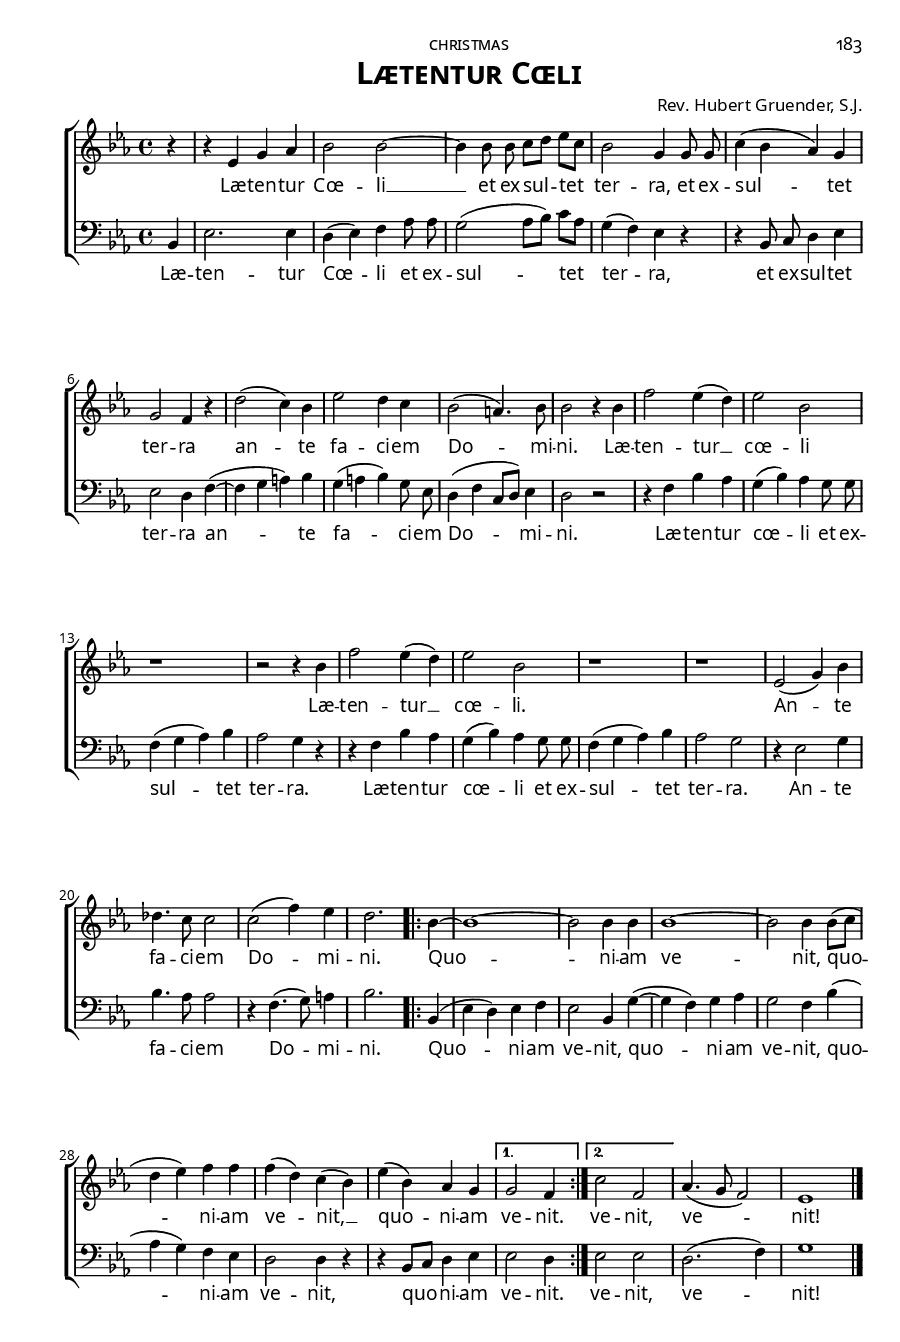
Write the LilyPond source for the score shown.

\include "util.ly"
\version "2.14.2"
#(set-global-staff-size 15) \paper{ #(define fonts (make-pango-font-tree "GoudyOlSt BT" "Garamond Premier Pro" "Garamond Premier Pro" (/ 15 20))) }
\header {
  title = \markup{\override #'(font-name . "Garamond Premier Pro Semibold"){ \abs-fontsize #15 \smallCapsOldStyle"Lætentur Cœli"}}
  composer = \markup\oldStyleNum"Rev. Hubert Gruender, S.J."
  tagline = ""
}
\paper {
  %print-all-headers = ##f
  paper-height = 9\in
  paper-width = 6\in
  indent = 0\in
  %system-system-spacing = #'((basic-distance . 10) (padding . 0))
  %system-system-spacing =
  %  #'((basic-distance . 0)
  %     (minimum-distance . 0)
  %     (padding . -0.35)
  %     (stretchability . 100))
  ragged-last-bottom = ##f
  ragged-bottom = ##f
  two-sided = ##t
  inner-margin = 0.5\in
  outer-margin = 0.25\in
  top-margin = 0.25\in
  bottom-margin = 0.25\in
  first-page-number = #183
  print-first-page-number = ##t
  headerLine = \markup{\override #'(font-name . "Garamond Premier Pro") \smallCapsOldStyle"christmas"}
  oddHeaderMarkup = \markup\fill-line{
     \override #'(font-name . "Garamond Premier Pro")\abs-fontsize #8.5
     \combine 
        \fill-line{"" \on-the-fly #print-page-number-check-first
        \oldStylePageNum""
        }
        \fill-line{\headerLine}
  }
  evenHeaderMarkup = \markup {
     \override #'(font-name . "Garamond Premier Pro")\abs-fontsize #8.5
     \combine
        \on-the-fly #print-page-number-check-first
        \oldStylePageNum""
        \fill-line{\headerLine}
  }
}
global = {
  \key ees \major
  \time 4/4
  \autoBeamOff
  \override DynamicLineSpanner #'staff-padding = #0.0
  \override DynamicLineSpanner #'Y-extent = #'(-1 . 1)
}

sopMusic = \relative c' {
  \oneVoice
  \partial 4 r4 |
  r4 ees g aes |
  bes2 bes~ |
  bes4 bes8 bes c[ d] ees[ c] |
  bes2 g4 g8 g |
  c4( bes aes) g |
  g2 f4 r |
  
  d'2( c4) bes |
  ees2 d4 c |
  bes2( a4.) bes8 |
  bes2 r4 bes |
  f'2 ees4( d) |
  ees2 bes |
  r1 |
  
  r2 r4 bes |
  f'2 ees4( d) |
  ees2 bes |
  r1 |
  r1 |
  ees,2( g4) bes |
  des4. c8 c2 |
  
  c2( f4) ees |
  \partial 2. d2. \repeat volta 2 {
    \partial 4 bes4~ |
    bes1~ |
    bes2 bes4 bes |
    bes1~ |
    bes2 bes4 bes8([ c] |
    d4 ees) f f |
    
    f( d) c4( bes) |
    ees( bes) aes g |
  }
  \alternative {
    {
      \partial 2. g2 f4 |
    }
    {
      c'2 f, |
    }
  }
  aes4.( g8 f2) |
  ees1 \bar "|."
  
}
sopWords = \lyricmode {
  Læ -- ten -- tur Cœ -- li __ et ex -- sul -- tet ter -- ra,
  et ex -- sul -- tet ter -- ra
  an -- te fa -- ci -- em Do -- mi -- ni.
  Læ -- ten -- tur __ cœ -- li
  
  Læ -- ten -- tur __ cœ -- li.
  An -- te fa -- ci -- em Do -- mi -- ni.
  Quo -- ni -- am ve -- nit,
  quo -- ni -- am ve -- nit, __
  quo -- ni -- am ve -- nit.
  
  ve -- nit, ve -- nit!
}

bassMusic = \relative c {
  \oneVoice
  \partial 4 bes4 |
  ees2. ees4 |
  d4( ees) f aes8 aes |
  g2( aes8[ bes]) c[ aes] |
  g4( f) ees r4 |
  r bes8 c d4 ees |
  ees2 d4 f(~ |
  
  f g a) bes |
  g( a bes) g8 ees |
  d4( f c8[ d]) ees4 |
  d2 r |
  r4 f bes aes |
  g( bes) aes g8 g |
  f4( g aes) bes |
  
  aes2 g4 r |
  r f bes aes |
  g( bes) aes g8 g |
  f4( g aes) bes |
  aes2 g |
  r4 ees2 g4 |
  bes4. aes8 aes2 |
  
  r4 f4.( g8) a4 |
  \partial 2. bes2. |
  \repeat volta 2 {
    \partial 4 bes,4( |
    ees4 d) ees f |
    ees2 bes4 g'4~(  |
    g f) g aes |
    g2 f4 bes( |
    aes g) f ees |
    
    d2 d4 r |
    r bes8[ c] d4 ees |    
  }
  \alternative {
    {
      \partial 2. ees2 d4
    }
    {
      ees2 ees
    }
  }
  d2.( f4) |
  g1 \bar "|."
}
bassWords = \lyricmode {
  Læ -- ten -- tur Cœ -- li et ex -- sul -- tet ter -- ra,
  et ex -- sul -- tet ter -- ra
  an -- te fa -- ci -- em Do -- mi -- ni.
  Læ -- ten -- tur cœ -- li et ex -- sul -- tet ter -- ra.
  
  Læ -- ten -- tur cœ -- li et ex -- sul -- tet ter -- ra.
  An -- te fa -- ci -- em Do -- mi -- ni.
  Quo -- ni -- am ve -- nit,
  quo -- ni -- am ve -- nit,
  quo -- ni -- am ve -- nit,
  quo -- ni -- am ve -- nit.
  
  ve -- nit, ve -- nit!
}

pianoRH = \relative c' {
  
}
pianoLH = \relative c' {
  
}

\score {
  <<
   \new ChoirStaff <<
    \new Staff = women <<
      \new Voice = "sopranos" { \global \sopMusic }
    >>
    \new Lyrics \with { alignBelowContext = #"women" } \lyricsto "sopranos" \sopWords
   \new Staff = men <<
      \clef bass
      \new Voice = "basses" { \global \bassMusic }
    >>
    %\new Lyrics \with { alignAboveContext = #"men" \override VerticalAxisGroup #'nonstaff-relatedstaff-spacing = #'((basic-distance . 1)) } \lyricsto "tenors" \tenorWords
    \new Lyrics \with { alignBelowContext = #"men" } \lyricsto "basses" \bassWords
  >>
%    \new PianoStaff << \new Staff { \new Voice { \pianoRH } } \new Staff { \clef "bass" \pianoLH } >>
  >>
  \layout {
    \context {
      \Score
      %\override SpacingSpanner #'base-shortest-duration = #(ly:make-moment 1 8)
      %\override SpacingSpanner #'common-shortest-duration = #(ly:make-moment 1 4)
    }
    \context {
      % Remove all empty staves
      % \Staff \RemoveEmptyStaves \override VerticalAxisGroup #'remove-first = ##t
    }
  }
  \midi {
    %\tempo 4 = 90
    \set Staff.midiInstrument = "flute"
  
    \context {
      \Voice
      \remove "Dynamic_performer"
    }
  }
}
